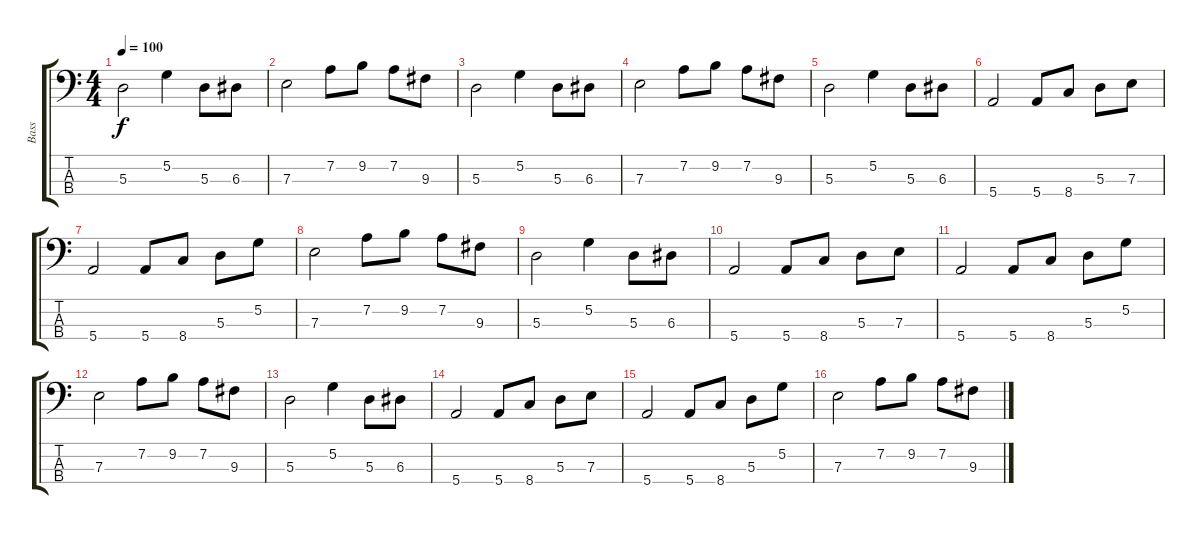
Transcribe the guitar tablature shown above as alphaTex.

\track ("Bass" "Bass") {instrument electricbassfinger}
\staff {score tabs}
\tuning (G2 D2 A1 E1) {hide}
\ts (4 4)
\tempo 100
\clef f4
\ks c
5.3.2{dy f} 5.2.4 5.3.8 6.3.8 |
7.3.2 7.2.8 9.2.8 7.2.8 9.3.8 |
5.3.2 5.2.4 5.3.8 6.3.8 |
7.3.2 7.2.8 9.2.8 7.2.8 9.3.8 |
5.3.2 5.2.4 5.3.8 6.3.8 |
5.4.2 5.4.8 8.4.8 5.3.8 7.3.8 |
5.4.2 5.4.8 8.4.8 5.3.8 5.2.8 |
7.3.2 7.2.8 9.2.8 7.2.8 9.3.8 |
5.3.2 5.2.4 5.3.8 6.3.8 |
5.4.2 5.4.8 8.4.8 5.3.8 7.3.8 |
5.4.2 5.4.8 8.4.8 5.3.8 5.2.8 |
7.3.2 7.2.8 9.2.8 7.2.8 9.3.8 |
5.3.2 5.2.4 5.3.8 6.3.8 |
5.4.2 5.4.8 8.4.8 5.3.8 7.3.8 |
5.4.2 5.4.8 8.4.8 5.3.8 5.2.8 |
7.3.2 7.2.8 9.2.8 7.2.8 9.3.8
